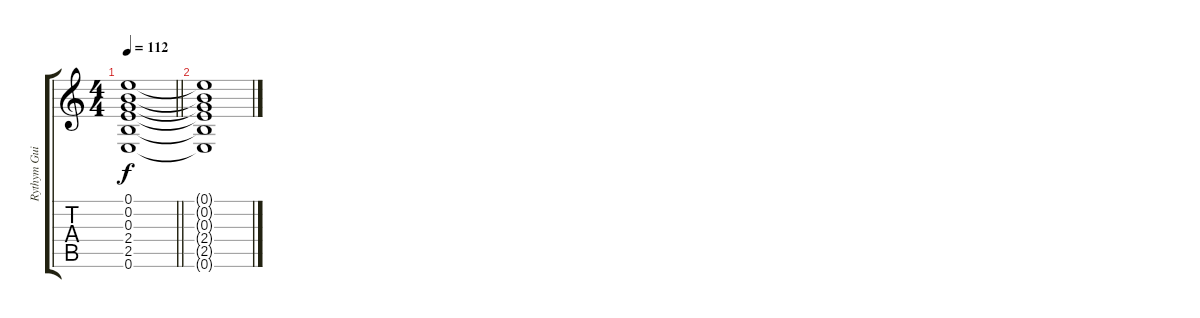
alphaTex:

\track ("Rythym Guitar" "Rythym Gui") {instrument acousticguitarsteel}
\staff {score tabs}
\tuning (E4 B3 G3 D3 A2 E2) {hide}
\ts (4 4)
\tempo 112
\clef g2
\barLineRight lightlight
\ks c
(0.1{t} 0.2{t} 0.3{t} 2.4{t} 2.5{t} 0.6{t}).1{dy f} |
(0.1{t} 0.2{t} 0.3{t} 2.4{t} 2.5{t} 0.6{t}).1
